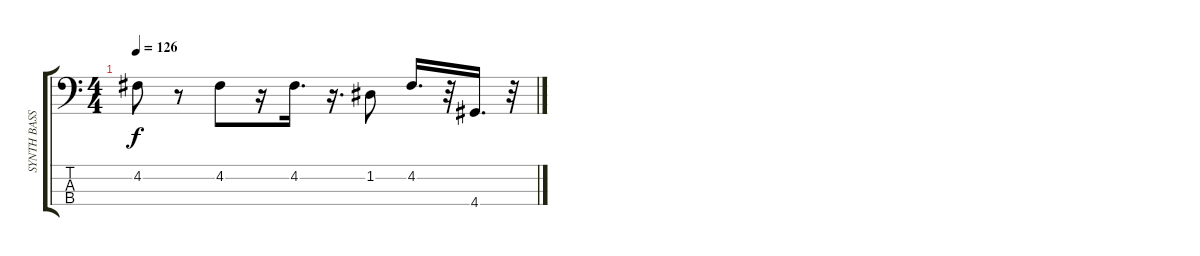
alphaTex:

\track ("SYNTH BASS" "SYNTH BASS") {instrument synthbass1}
\staff {score tabs}
\tuning (G2 D2 A1 E1) {hide}
\ts (4 4)
\tempo 126
\clef f4
\ks c
4.2.8{dy f} r.8 4.2.8 r.16 4.2.16{d} r.16{d} 1.2.8 4.2.16{d} r.32 4.4.16{d} r.32
